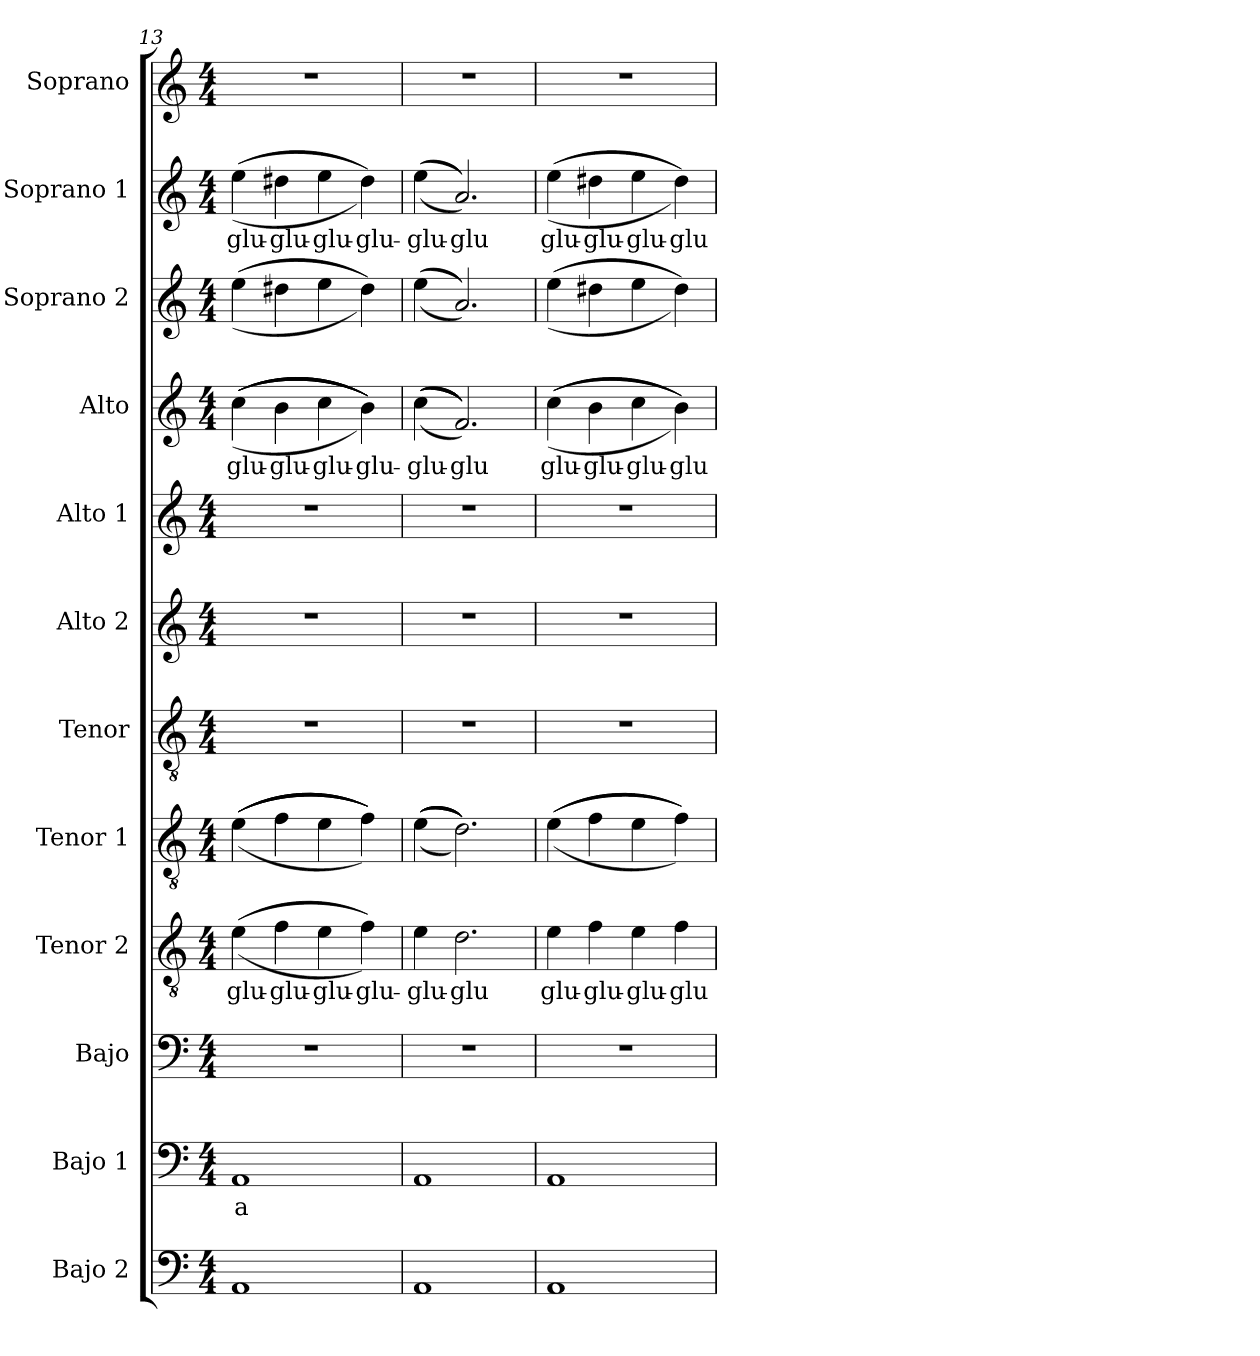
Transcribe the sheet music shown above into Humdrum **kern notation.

**kern	**kern	**text	**kern	**kern	**text	**kern	**kern	**kern	**kern	**kern	**text	**kern	**kern	**text	**kern
*part12	*part11	*part11	*part10	*part9	*part9	*part8	*part7	*part6	*part5	*part4	*part4	*part3	*part2	*part2	*part1
*staff12	*staff11	*staff11	*staff10	*staff9	*staff9	*staff8	*staff7	*staff6	*staff5	*staff4	*staff4	*staff3	*staff2	*staff2	*staff1
*I"Bajo 2	*I"Bajo 1	*	*I"Bajo	*I"Tenor 2	*	*I"Tenor 1	*I"Tenor	*I"Alto 2	*I"Alto 1	*I"Alto	*	*I"Soprano 2	*I"Soprano 1	*	*I"Soprano
*I'B2.	*I'B1.	*	*I'B.	*I'T2.	*	*I'T1.	*I'T.	*I'A2.	*I'A1.	*I'A.	*	*I'S2.	*I'S1.	*	*I'S.
*clefF4	*clefF4	*	*clefF4	*clefGv2	*	*clefGv2	*clefGv2	*clefG2	*clefG2	*clefG2	*	*clefG2	*clefG2	*	*clefG2
*k[]	*k[]	*	*k[]	*k[]	*	*k[]	*k[]	*k[]	*k[]	*k[]	*	*k[]	*k[]	*	*k[]
*M4/4	*M4/4	*	*M4/4	*M4/4	*	*M4/4	*M4/4	*M4/4	*M4/4	*M4/4	*	*M4/4	*M4/4	*	*M4/4
=13	=13	=13	=13	=13	=13	=13	=13	=13	=13	=13	=13	=13	=13	=13	=13
!	!	!LO:LY:b	!	!	!LO:LY:b	!	!	!	!	!	!LO:LY:b	!	!	!LO:LY:b	!
1AA	1AA	a	1r	(>(>(>4e\	glu-	(>(>(>(>(>(>4e\	1r	1r	1r	(>(>(>(>(>(>4cc\	glu-	(>(>(>4ee\	(>(>(>4ee\	glu-	1r
!	!	!	!	!	!LO:LY:b	!	!	!	!	!	!LO:LY:b	!	!	!LO:LY:b	!
.	.	.	.	4f\	-glu-	4f\	.	.	.	4b\	-glu-	4dd#X\	4dd#X\	-glu-	.
!	!	!	!	!	!LO:LY:b	!	!	!	!	!	!LO:LY:b	!	!	!LO:LY:b	!
.	.	.	.	4e\	-glu-	4e\	.	.	.	4cc\	-glu-	4ee\	4ee\	-glu-	.
!	!	!	!	!	!LO:LY:b	!	!	!	!	!	!LO:LY:b	!	!	!LO:LY:b	!
.	.	.	.	(((4f\)))	-glu-	(4f\))))))	.	.	.	4b\))))))	-glu-	4dd#\)))	4dd#\)))	-glu-	.
=14	=14	=14	=14	=14	=14	=14	=14	=14	=14	=14	=14	=14	=14	=14	=14
!	!	!	!	!	!LO:LY:b	!	!	!	!	!	!LO:LY:b	!	!	!LO:LY:b	!
1AA	1AA	.	1r	4e\	-glu-	(>(>(>(>(>4e\	1r	1r	1r	(>(>(>(>(>4cc\	-glu-	(>(>(>4ee\	(>(>(>4ee\	-glu-	1r
!	!	!	!	!	!LO:LY:b	!	!	!	!	!	!LO:LY:b	!	!	!LO:LY:b	!
.	.	.	.	2.d\	-glu	(2.d\)))))	.	.	.	2.f/)))))	-glu	2.a/)))	2.a/)))	-glu	.
=15	=15	=15	=15	=15	=15	=15	=15	=15	=15	=15	=15	=15	=15	=15	=15
!	!	!	!	!	!LO:LY:b	!	!	!	!	!	!LO:LY:b	!	!	!LO:LY:b	!
1AA	1AA	.	1r	4e\	glu-	(>(>(>(>4e\	1r	1r	1r	(>(>(>(>4cc\	glu-	(>(>(>4ee\	(>(>(>4ee\	glu-	1r
!	!	!	!	!	!LO:LY:b	!	!	!	!	!	!LO:LY:b	!	!	!LO:LY:b	!
.	.	.	.	4f\	-glu-	4f\	.	.	.	4b\	-glu-	4dd#X\	4dd#X\	-glu-	.
!	!	!	!	!	!LO:LY:b	!	!	!	!	!	!LO:LY:b	!	!	!LO:LY:b	!
.	.	.	.	4e\	-glu-	4e\	.	.	.	4cc\	-glu-	4ee\	4ee\	-glu-	.
!	!	!	!	!	!LO:LY:b	!	!	!	!	!	!LO:LY:b	!	!	!LO:LY:b	!
.	.	.	.	4f\	-glu	(4f\))))	.	.	.	4b\))))	-glu	4dd#\)))	4dd#\)))	-glu	.
=	=	=	=	=	=	=	=	=	=	=	=	=	=	=	=
*-	*-	*-	*-	*-	*-	*-	*-	*-	*-	*-	*-	*-	*-	*-	*-
